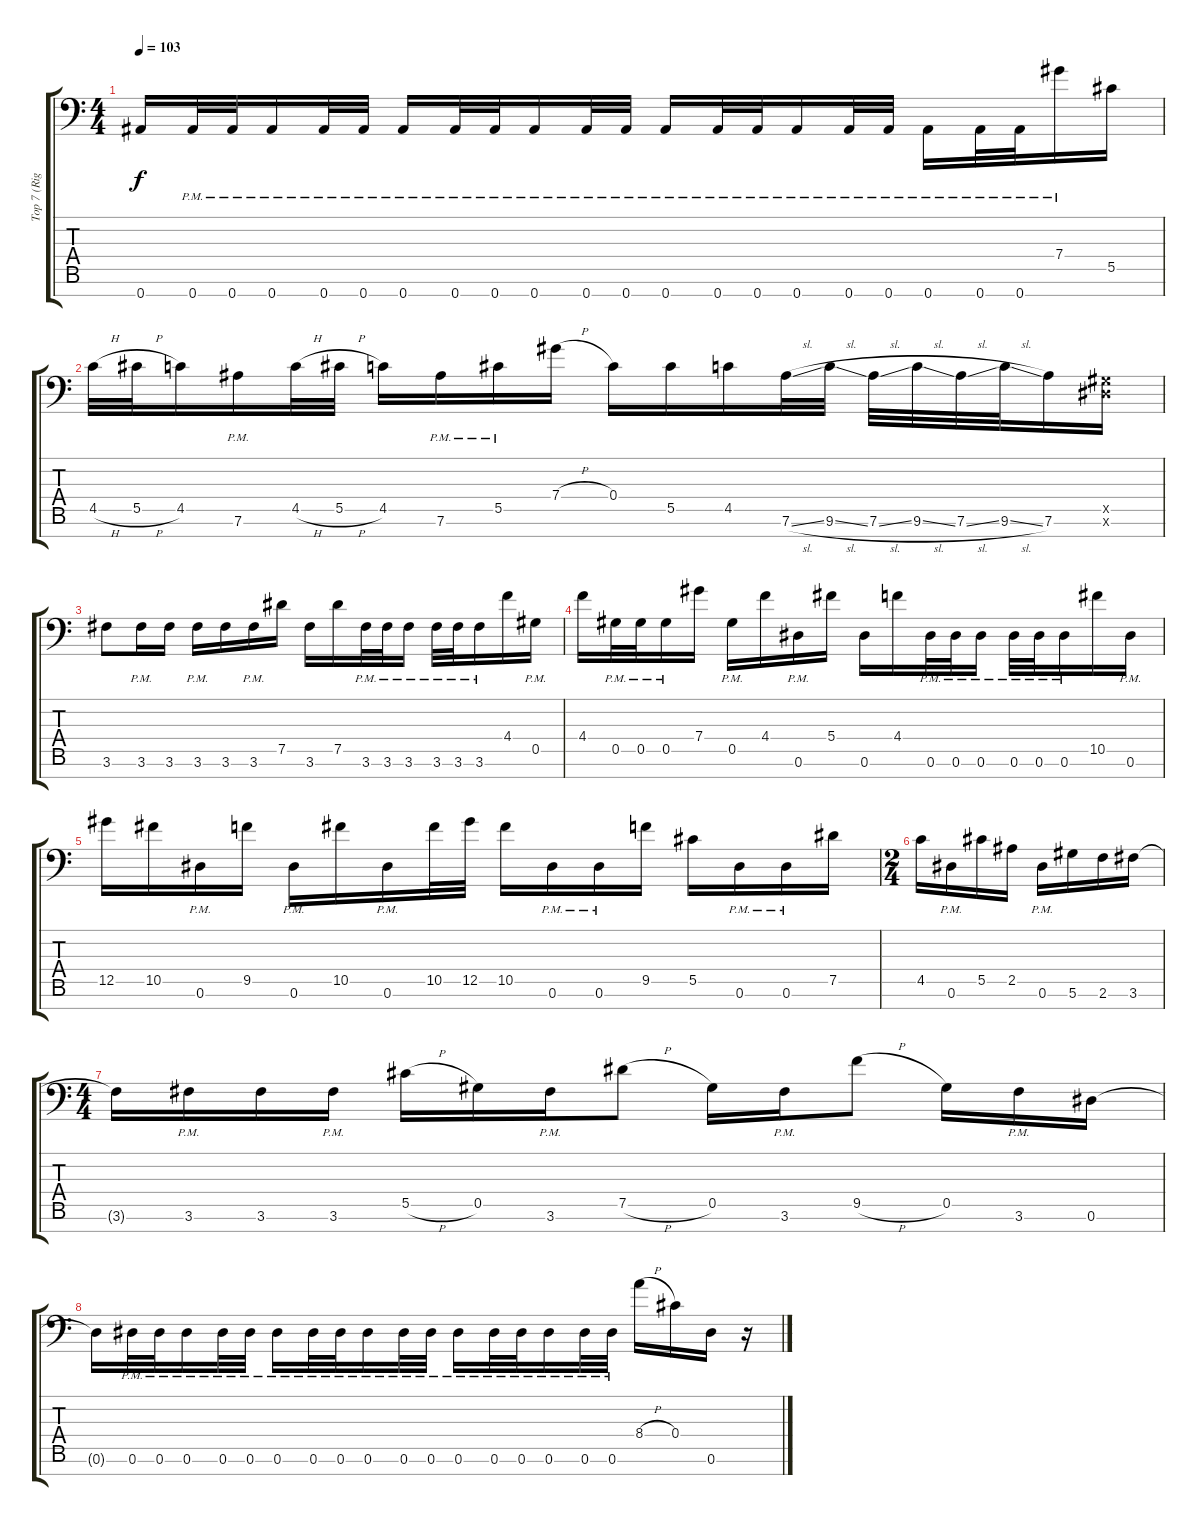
\track ("Top 7 (Right Guitar)" "Top 7 (Rig") {instrument distortionguitar}
\staff {score tabs}
\tuning (Eb4 Bb3 Gb3 Db3 Ab2 Eb2 Bb1) {hide}
\ts (4 4)
\tempo 103
\clef f4
\ks c
0.7{t}.16{dy f} 0.7{pm}.32 0.7{pm}.32 0.7{pm}.16 0.7{pm}.32 0.7{pm}.32 0.7{pm}.16 0.7{pm}.32 0.7{pm}.32 0.7{pm}.16 0.7{pm}.32 0.7{pm}.32 0.7{pm}.16 0.7{pm}.32 0.7{pm}.32 0.7{pm}.16 0.7{pm}.32 0.7{pm}.32 0.7{pm}.16 0.7{pm}.32 0.7{pm}.32 7.4{pm}.16 5.5.16 |
4.5{h}.32 5.5{h}.32 4.5.16 7.6{pm}.16 4.5{h}.32 5.5{h}.32 4.5.16 7.6{pm}.16 5.5{pm}.16 7.4{h}.16 0.4.16 5.5.16 4.5.16 7.6{sl}.32 9.6{sl}.32 7.6{sl}.32 9.6{sl}.32 7.6{sl}.32 9.6{sl}.32 7.6.16 (0.5{x} 0.6{x}).16 |
3.6.8 3.6{pm}.16 3.6.16 3.6{pm}.16 3.6.16 3.6{pm}.16 7.5.16 3.6.16 7.5.16 3.6{pm}.32 3.6{pm}.32 3.6{pm}.16 3.6{pm}.32 3.6{pm}.32 3.6{pm}.16 4.4.16 0.5{pm}.16 |
4.4.16 0.5{pm}.32 0.5{pm}.32 0.5{pm}.16 7.4.16 0.5{pm}.16 4.4.16 0.6{pm}.16 5.4.16 0.6.16 4.4.16 0.6{pm}.32 0.6{pm}.32 0.6{pm}.16 0.6{pm}.32 0.6{pm}.32 0.6{pm}.16 10.5.16 0.6{pm}.16 |
12.5.16 10.5.16 0.6{pm}.16 9.5.16 0.6{pm}.16 10.5.16 0.6{pm}.16 10.5.32 12.5.32 10.5.16 0.6{pm}.16 0.6{pm}.16 9.5.16 5.5.16 0.6{pm}.16 0.6{pm}.16 7.5.16 |
\ts (2 4)
4.5.16 0.6{pm}.16 5.5.16 2.5.16 0.6{pm}.16 5.6.16 2.6.16 3.6.16 |
\ts (4 4)
3.6{t}.16 3.6{pm}.16 3.6.16 3.6{pm}.16 5.5{h}.16 0.5.16 3.6{pm}.16 7.5{h}.8 0.5.16 3.6{pm}.16 9.5{h}.8 0.5.16 3.6{pm}.16 0.6.16 |
0.6{t}.16 0.6{pm}.32 0.6{pm}.32 0.6{pm}.16 0.6{pm}.32 0.6{pm}.32 0.6{pm}.16 0.6{pm}.32 0.6{pm}.32 0.6{pm}.16 0.6{pm}.32 0.6{pm}.32 0.6{pm}.16 0.6{pm}.32 0.6{pm}.32 0.6{pm}.16 0.6{pm}.32 0.6{pm}.32 8.4{h}.16 0.4.16 0.6.16 r.16
